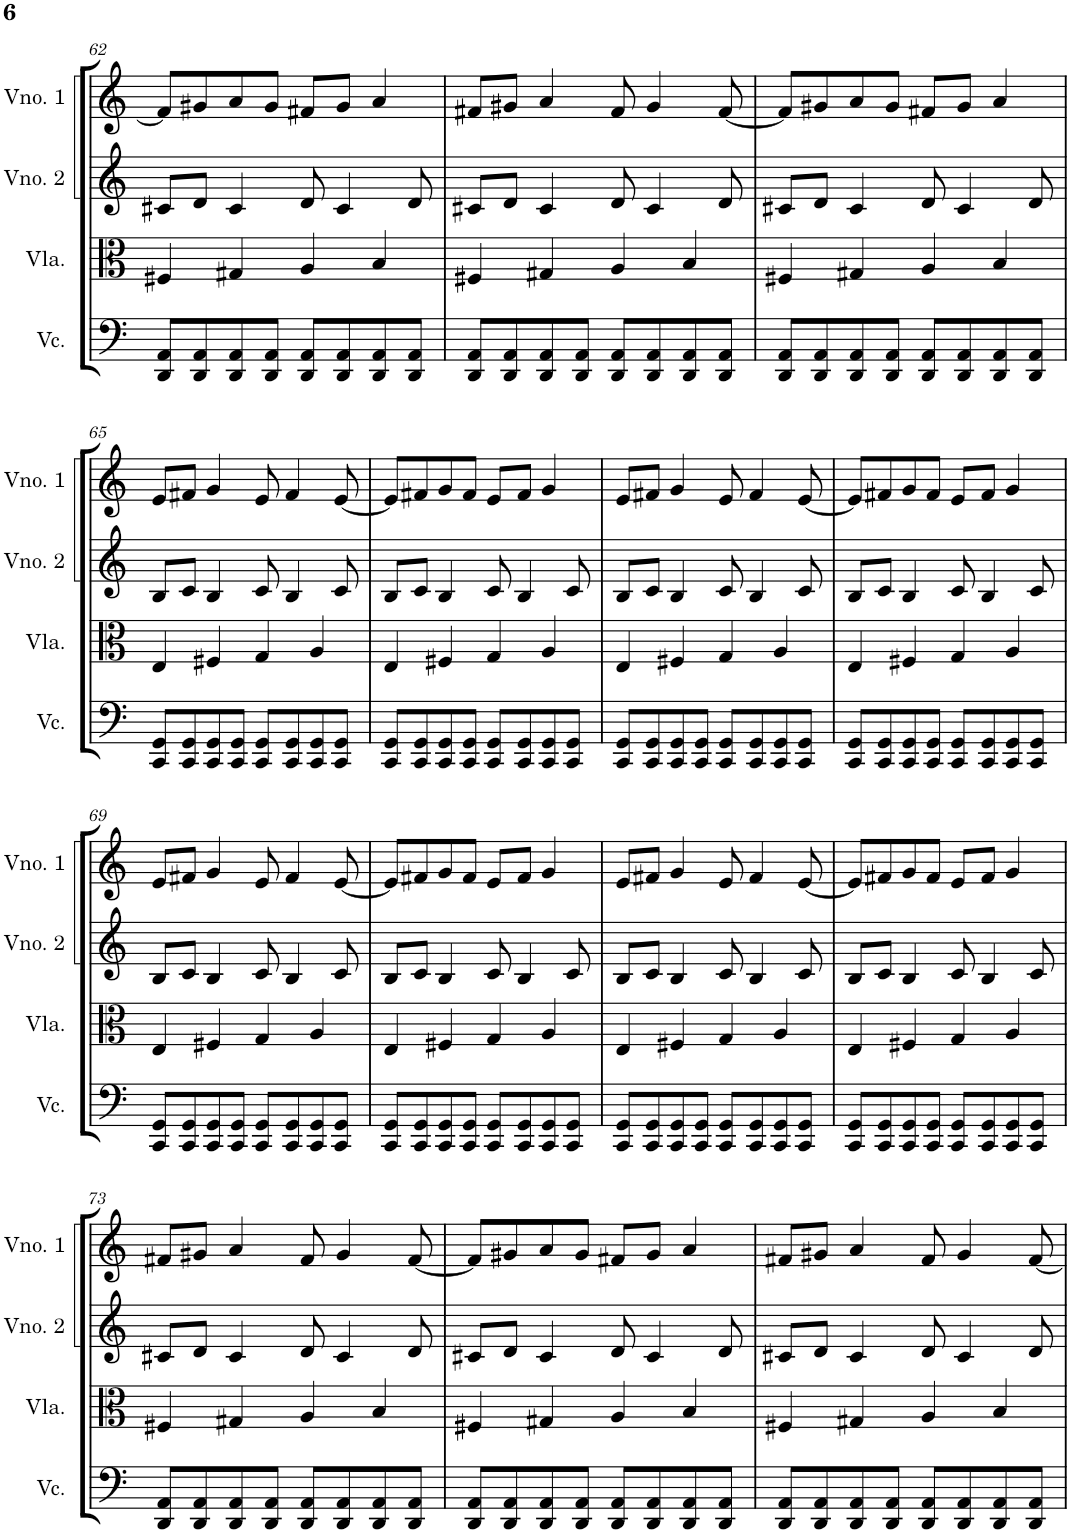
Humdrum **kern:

**kern	**kern	**kern	**kern
*part4	*part3	*part2	*part1
*staff4	*staff3	*staff2	*staff1
*I"Violoncelo	*I"Viola	*I"Violino 2	*I"Violino 1
*I'Vc.	*I'Vla.	*I'Vno. 2	*I'Vno. 1
!!LO:PB:g=z
*clefF4	*clefC3	*clefG2	*clefG2
*k[]	*k[]	*k[]	*k[]
*M4/4	*M4/4	*M4/4	*M4/4
=62	=62	=62	=62
8DD/ 8AA/L	4F#X/	8c#X/L	8f#/L]
8DD/ 8AA/	.	8d/J	8g#X/
8DD/ 8AA/	4G#X/	4c#/	8a/
8DD/ 8AA/J	.	.	8g#/J
8DD/ 8AA/L	4A/	8d/	8f#X/L
8DD/ 8AA/	.	4c#/	8g#/J
8DD/ 8AA/	4B/	.	4a/
8DD/ 8AA/J	.	8d/	.
=63	=63	=63	=63
8DD/ 8AA/L	4F#X/	8c#X/L	8f#X/L
8DD/ 8AA/	.	8d/J	8g#X/J
8DD/ 8AA/	4G#X/	4c#/	4a/
8DD/ 8AA/J	.	.	.
8DD/ 8AA/L	4A/	8d/	8f#/
8DD/ 8AA/	.	4c#/	4g#/
8DD/ 8AA/	4B/	.	.
8DD/ 8AA/J	.	8d/	[8f#/
=64	=64	=64	=64
8DD/ 8AA/L	4F#X/	8c#X/L	8f#/L]
8DD/ 8AA/	.	8d/J	8g#X/
8DD/ 8AA/	4G#X/	4c#/	8a/
8DD/ 8AA/J	.	.	8g#/J
8DD/ 8AA/L	4A/	8d/	8f#X/L
8DD/ 8AA/	.	4c#/	8g#/J
8DD/ 8AA/	4B/	.	4a/
8DD/ 8AA/J	.	8d/	.
!!LO:LB:g=z
=65	=65	=65	=65
8CC/ 8GG/L	4E/	8B/L	8e/L
8CC/ 8GG/	.	8c/J	8f#X/J
8CC/ 8GG/	4F#X/	4B/	4g/
8CC/ 8GG/J	.	.	.
8CC/ 8GG/L	4G/	8c/	8e/
8CC/ 8GG/	.	4B/	4f#/
8CC/ 8GG/	4A/	.	.
8CC/ 8GG/J	.	8c/	[8e/
=66	=66	=66	=66
8CC/ 8GG/L	4E/	8B/L	8e/L]
8CC/ 8GG/	.	8c/J	8f#X/
8CC/ 8GG/	4F#X/	4B/	8g/
8CC/ 8GG/J	.	.	8f#/J
8CC/ 8GG/L	4G/	8c/	8e/L
8CC/ 8GG/	.	4B/	8f#/J
8CC/ 8GG/	4A/	.	4g/
8CC/ 8GG/J	.	8c/	.
=67	=67	=67	=67
8CC/ 8GG/L	4E/	8B/L	8e/L
8CC/ 8GG/	.	8c/J	8f#X/J
8CC/ 8GG/	4F#X/	4B/	4g/
8CC/ 8GG/J	.	.	.
8CC/ 8GG/L	4G/	8c/	8e/
8CC/ 8GG/	.	4B/	4f#/
8CC/ 8GG/	4A/	.	.
8CC/ 8GG/J	.	8c/	[8e/
=68	=68	=68	=68
8CC/ 8GG/L	4E/	8B/L	8e/L]
8CC/ 8GG/	.	8c/J	8f#X/
8CC/ 8GG/	4F#X/	4B/	8g/
8CC/ 8GG/J	.	.	8f#/J
8CC/ 8GG/L	4G/	8c/	8e/L
8CC/ 8GG/	.	4B/	8f#/J
8CC/ 8GG/	4A/	.	4g/
8CC/ 8GG/J	.	8c/	.
!!LO:LB:g=z
=69	=69	=69	=69
8CC/ 8GG/L	4E/	8B/L	8e/L
8CC/ 8GG/	.	8c/J	8f#X/J
8CC/ 8GG/	4F#X/	4B/	4g/
8CC/ 8GG/J	.	.	.
8CC/ 8GG/L	4G/	8c/	8e/
8CC/ 8GG/	.	4B/	4f#/
8CC/ 8GG/	4A/	.	.
8CC/ 8GG/J	.	8c/	[8e/
=70	=70	=70	=70
8CC/ 8GG/L	4E/	8B/L	8e/L]
8CC/ 8GG/	.	8c/J	8f#X/
8CC/ 8GG/	4F#X/	4B/	8g/
8CC/ 8GG/J	.	.	8f#/J
8CC/ 8GG/L	4G/	8c/	8e/L
8CC/ 8GG/	.	4B/	8f#/J
8CC/ 8GG/	4A/	.	4g/
8CC/ 8GG/J	.	8c/	.
=71	=71	=71	=71
8CC/ 8GG/L	4E/	8B/L	8e/L
8CC/ 8GG/	.	8c/J	8f#X/J
8CC/ 8GG/	4F#X/	4B/	4g/
8CC/ 8GG/J	.	.	.
8CC/ 8GG/L	4G/	8c/	8e/
8CC/ 8GG/	.	4B/	4f#/
8CC/ 8GG/	4A/	.	.
8CC/ 8GG/J	.	8c/	[8e/
=72	=72	=72	=72
8CC/ 8GG/L	4E/	8B/L	8e/L]
8CC/ 8GG/	.	8c/J	8f#X/
8CC/ 8GG/	4F#X/	4B/	8g/
8CC/ 8GG/J	.	.	8f#/J
8CC/ 8GG/L	4G/	8c/	8e/L
8CC/ 8GG/	.	4B/	8f#/J
8CC/ 8GG/	4A/	.	4g/
8CC/ 8GG/J	.	8c/	.
!!LO:LB:g=z
=73	=73	=73	=73
8DD/ 8AA/L	4F#X/	8c#X/L	8f#X/L
8DD/ 8AA/	.	8d/J	8g#X/J
8DD/ 8AA/	4G#X/	4c#/	4a/
8DD/ 8AA/J	.	.	.
8DD/ 8AA/L	4A/	8d/	8f#/
8DD/ 8AA/	.	4c#/	4g#/
8DD/ 8AA/	4B/	.	.
8DD/ 8AA/J	.	8d/	[8f#/
=74	=74	=74	=74
8DD/ 8AA/L	4F#X/	8c#X/L	8f#/L]
8DD/ 8AA/	.	8d/J	8g#X/
8DD/ 8AA/	4G#X/	4c#/	8a/
8DD/ 8AA/J	.	.	8g#/J
8DD/ 8AA/L	4A/	8d/	8f#X/L
8DD/ 8AA/	.	4c#/	8g#/J
8DD/ 8AA/	4B/	.	4a/
8DD/ 8AA/J	.	8d/	.
=75	=75	=75	=75
8DD/ 8AA/L	4F#X/	8c#X/L	8f#X/L
8DD/ 8AA/	.	8d/J	8g#X/J
8DD/ 8AA/	4G#X/	4c#/	4a/
8DD/ 8AA/J	.	.	.
8DD/ 8AA/L	4A/	8d/	8f#/
8DD/ 8AA/	.	4c#/	4g#/
8DD/ 8AA/	4B/	.	.
8DD/ 8AA/J	.	8d/	[8f#/
=	=	=	=
*-	*-	*-	*-
